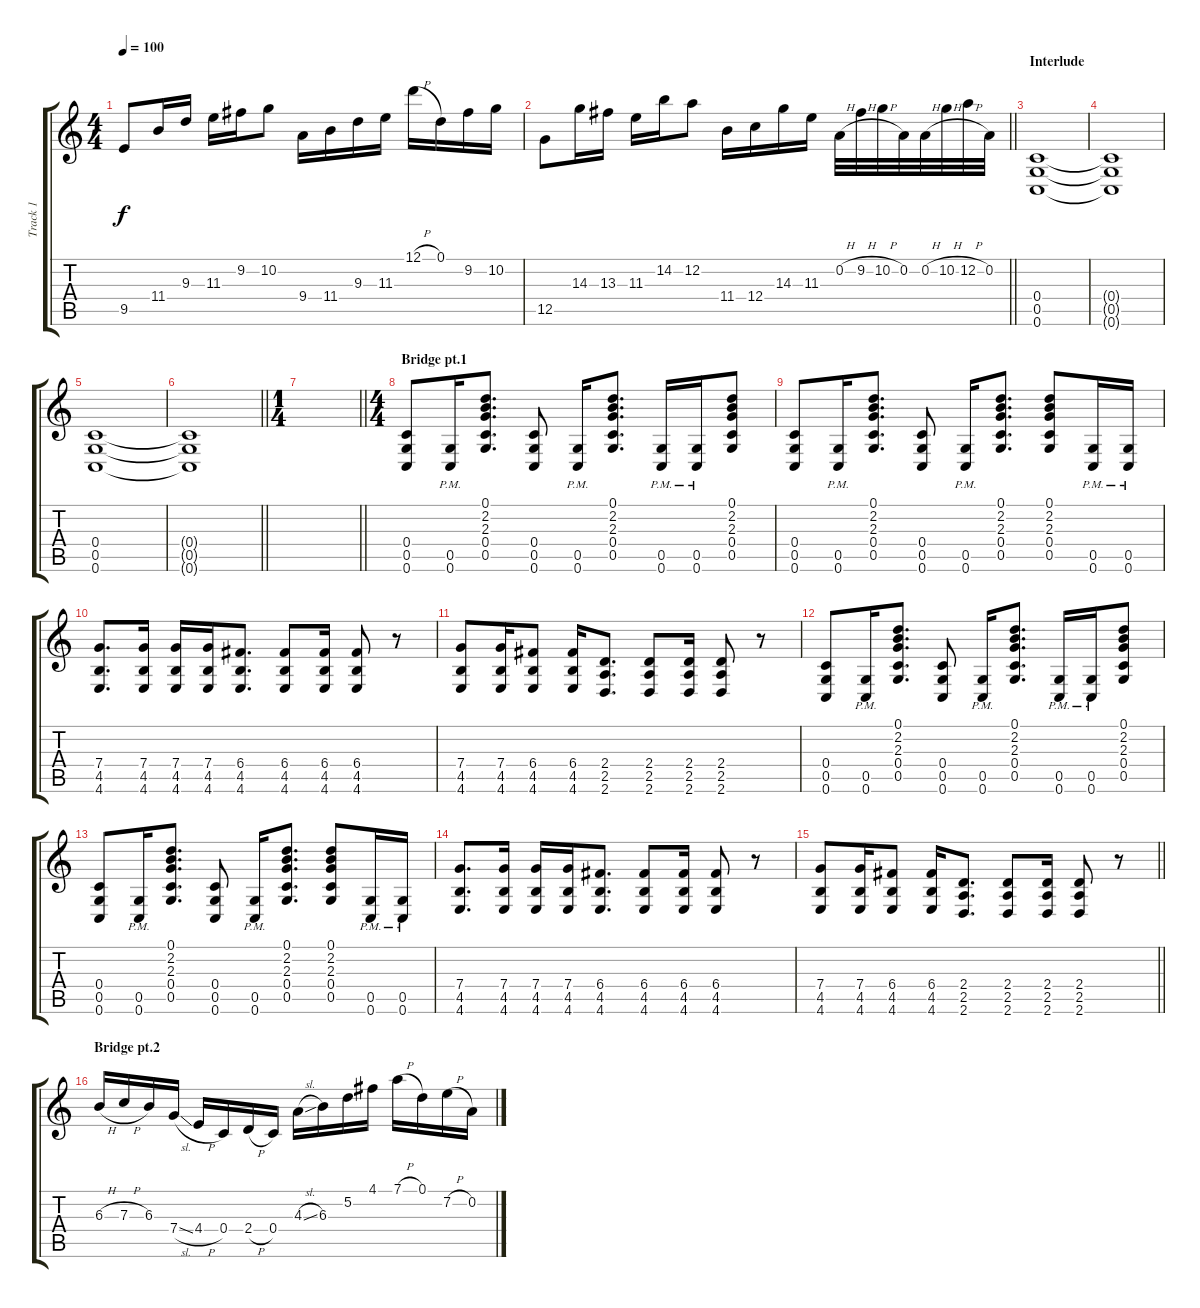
\track ("Track 1" "Track 1") {instrument distortionguitar}
\staff {score tabs}
\tuning (D4 A3 F3 C3 G2 C2) {hide}
\ts (4 4)
\tempo 100
\clef g2
\ks c
9.5.8{dy f} 11.4.16 9.3.16 11.3.16 9.2.16 10.2.8 9.4.16 11.4.16 9.3.16 11.3.16 12.1{h}.16 0.1.16 9.2.16 10.2.16 |
\barLineRight lightlight
12.5.8 14.3.16 13.3.16 11.3.16 14.2.16 12.2.8 11.4.16 12.4.16 14.3.16 11.3.16 0.2{h}.32 9.2{h}.32 10.2{h}.32 0.2.32 0.2{h}.32 10.2{h}.32 12.2{h}.32 0.2.32 |
\section ("" "Interlude")
(0.4 0.5 0.6).1 |
(0.4{t} 0.5{t} 0.6{t}).1 |
(0.4 0.5 0.6).1 |
\barLineRight lightlight
(0.4{t} 0.5{t} 0.6{t}).1 |
\ts (1 4)
\barLineRight lightlight
|
\ts (4 4)
\section ("" "Bridge pt.1")
(0.4 0.5 0.6).8 (0.5{pm} 0.6{pm}).16 (0.1 2.2 2.3 0.4 0.5).8{d} (0.4 0.5 0.6).8 (0.5{pm} 0.6{pm}).16 (0.1 2.2 2.3 0.4 0.5).8{d} (0.5{pm} 0.6{pm}).16 (0.5{pm} 0.6{pm}).16 (0.1 2.2 2.3 0.4 0.5).8 |
(0.4 0.5 0.6).8 (0.5{pm} 0.6{pm}).16 (0.1 2.2 2.3 0.4 0.5).8{d} (0.4 0.5 0.6).8 (0.5{pm} 0.6{pm}).16 (0.1 2.2 2.3 0.4 0.5).8{d} (0.1 2.2 2.3 0.4 0.5).8 (0.5{pm} 0.6{pm}).16 (0.5{pm} 0.6{pm}).16 |
(7.4 4.5 4.6).8{d} (7.4 4.5 4.6).16 (7.4 4.5 4.6).16 (7.4 4.5 4.6).16 (6.4 4.5 4.6).8{d} (6.4 4.5 4.6).8 (6.4 4.5 4.6).16 (6.4 4.5 4.6).8 r.8 |
(7.4 4.5 4.6).8 (7.4 4.5 4.6).16 (6.4 4.5 4.6).8 (6.4 4.5 4.6).16 (2.4 2.5 2.6).8{d} (2.4 2.5 2.6).8 (2.4 2.5 2.6).16 (2.4 2.5 2.6).8 r.8 |
(0.4 0.5 0.6).8 (0.5{pm} 0.6{pm}).16 (0.1 2.2 2.3 0.4 0.5).8{d} (0.4 0.5 0.6).8 (0.5{pm} 0.6{pm}).16 (0.1 2.2 2.3 0.4 0.5).8{d} (0.5{pm} 0.6{pm}).16 (0.5{pm} 0.6{pm}).16 (0.1 2.2 2.3 0.4 0.5).8 |
(0.4 0.5 0.6).8 (0.5{pm} 0.6{pm}).16 (0.1 2.2 2.3 0.4 0.5).8{d} (0.4 0.5 0.6).8 (0.5{pm} 0.6{pm}).16 (0.1 2.2 2.3 0.4 0.5).8{d} (0.1 2.2 2.3 0.4 0.5).8 (0.5{pm} 0.6{pm}).16 (0.5{pm} 0.6{pm}).16 |
(7.4 4.5 4.6).8{d} (7.4 4.5 4.6).16 (7.4 4.5 4.6).16 (7.4 4.5 4.6).16 (6.4 4.5 4.6).8{d} (6.4 4.5 4.6).8 (6.4 4.5 4.6).16 (6.4 4.5 4.6).8 r.8 |
\barLineRight lightlight
(7.4 4.5 4.6).8 (7.4 4.5 4.6).16 (6.4 4.5 4.6).8 (6.4 4.5 4.6).16 (2.4 2.5 2.6).8{d} (2.4 2.5 2.6).8 (2.4 2.5 2.6).16 (2.4 2.5 2.6).8 r.8 |
\section ("" "Bridge pt.2")
6.3{h}.16 7.3{h}.16 6.3.16 7.4{sl}.16 4.4{h}.16 0.4.16 2.4{h}.16 0.4.16 4.3{sl}.16 6.3.16 5.2.16 4.1.16 7.1{h}.16 0.1.16 7.2{h}.16 0.2.16
